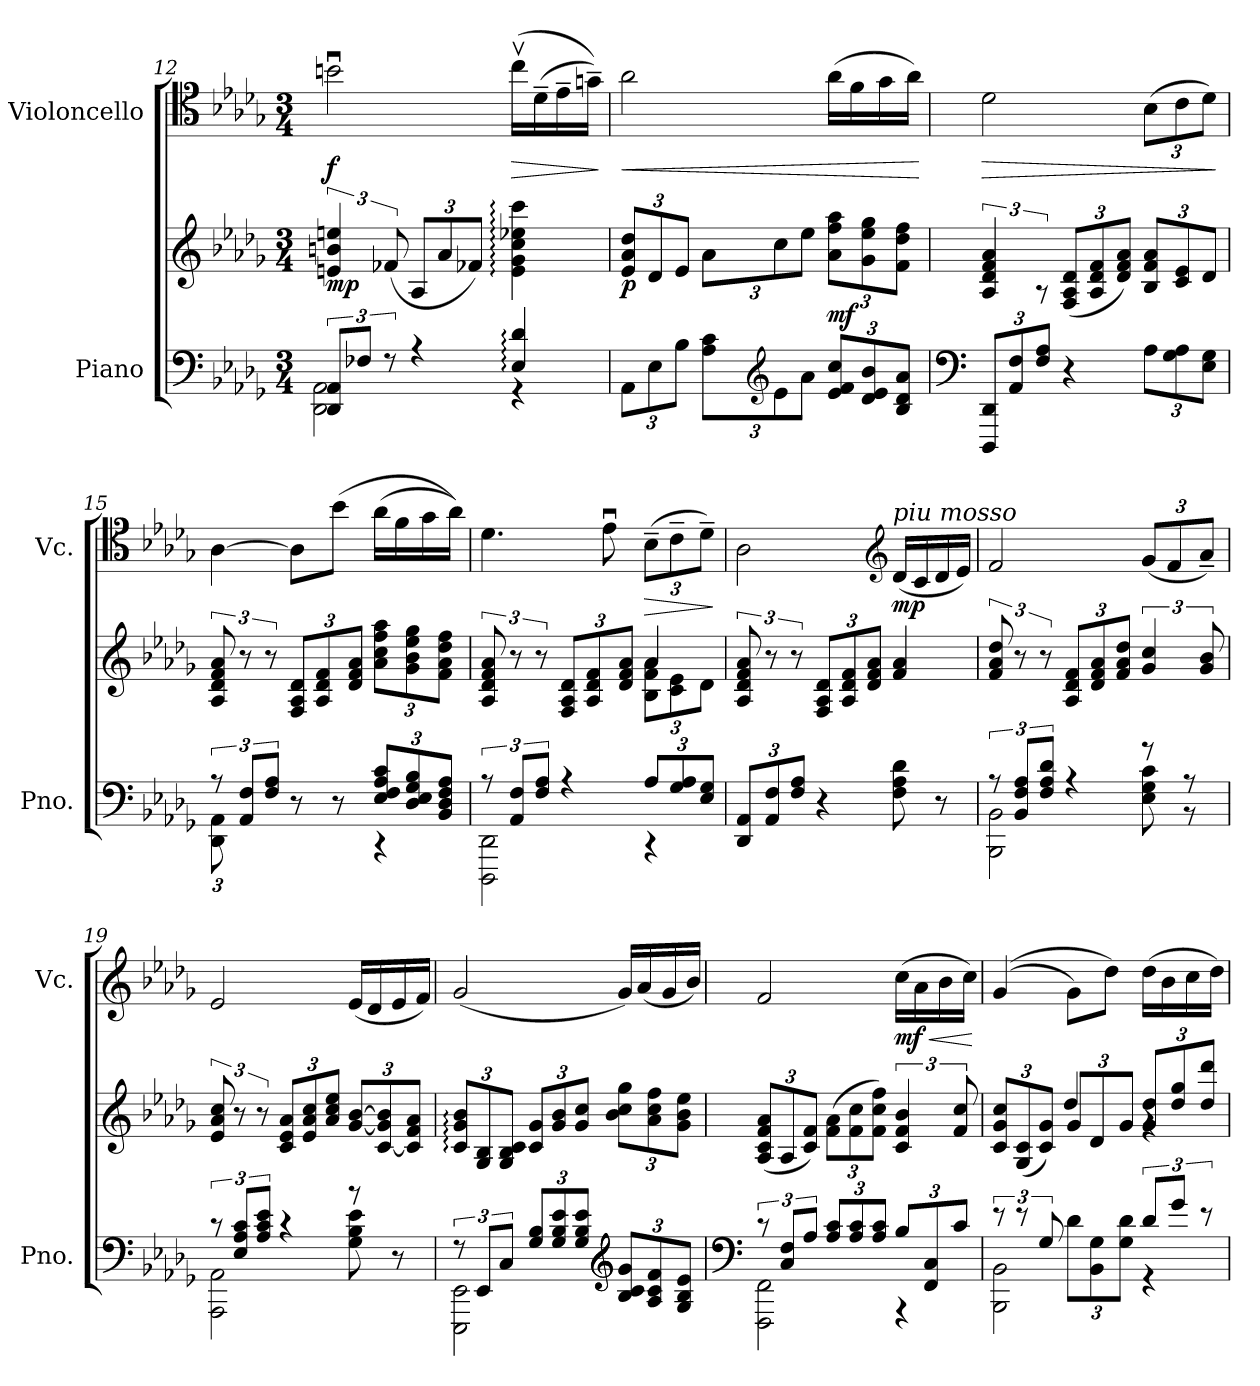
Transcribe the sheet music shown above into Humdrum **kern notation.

**kern	**kern	**dynam	**kern	**dynam
*part2	*part2	*part2	*part1	*part1
*staff3	*staff2	*staff2/3	*staff1	*staff1
*I"Piano	*	*	*I"Violoncello	*
*I'Pno.	*	*	*I'Vc.	*
*clefF4	*clefG2	*	*clefC4	*
*k[b-e-a-d-g-]	*k[b-e-a-d-g-]	*	*k[b-e-a-d-g-]	*
*M3/4	*M3/4	*	*M3/4	*
=12	=12	=12	=12	=12
*^	*	*	*	*
!	!	!	!LO:DY:b	!	!LO:DY:b
12DD-/ 12AA-/L	2DD-\ 2AA-\	6en/ 6bn/ 6een/	mp	2bnu\	f
12F-X/J	.	.	.	.	.
12r	.	(12f-X/	.	.	.
*	*	*Xbrackettup	*	*	*
4r	.	12A-/L	.	.	.
.	.	12a-/	.	.	.
.	.	12f-X/J)	.	.	.
!	!	!	!	!	!LO:HP:b
4E-/: 4d-/:	4r	4e\: 4g-\: 4cc\: 4ee-X\: 4ccc\:	.	(16ccv\LL	>
.	.	.	.	(16d-~\	.
.	.	.	.	16e-~\	.
.	.	.	.	16gn~\JJ))	.
*v	*v	*	*	*	*
.	.	.	.	]
!!LO:LB:g=z
=13	=13	=13	=13	=13
*Xbrackettup	*	*	*	*
!	!	!LO:DY:b	!	!LO:HP:b
12AA-\L	12e-/ 12a-/ 12dd-/L	p	2a-\	<
12E-\	12d-/	.	.	.
12B-\J	12e-/J	.	.	.
12A-\ 12c\L	12a-\L	.	.	.
*clefG2	*	*	*	*
12e-\	12cc\	.	.	.
12a-\J	12ee-\J	.	.	.
!	!	!LO:DY:a=2	!	!
12e-/ 12f/ 12cc/L	12a-\ 12ff\ 12aa-\L	mf	(16a-\LL	.
.	.	.	16f\	.
12d-/ 12e-/ 12b-/	12g-\ 12ee-\ 12gg-\	.	.	.
.	.	.	16g-\	.
12B-/ 12d-/ 12a-/J	12f\ 12dd-\ 12ff\J	.	.	.
.	.	.	16a-\JJ)	.
.	.	.	.	[
=14	=14	=14	=14	=14
*clefF4	*	*	*	*
*	*brackettup	*	*	*
!	!	!	!	!LO:HP:b
12DDD-/ 12DD-/L	6A-/ 6d-/ 6f/ 6a-/	.	2d-\	>
12AA-/ 12F/	.	.	.	.
12F/ 12A-/J	12rA	.	.	.
*	*Xbrackettup	*	*	*
4r	(12F/ 12A-/ 12d-/L	.	.	.
.	12A-/ 12d-/ 12f/	.	.	.
.	12d-/ 12f/ 12a-/J)	.	.	.
*	*	*	*Xbrackettup	*
12A-\L	12B-/ 12f/ 12a-/L	.	(12B-\L	.
12G-\ 12A-\	12c/ 12e-/	.	12c\	.
12E-\ 12G-\J	12d-/J	.	12d-\J)	.
.	.	.	.	]
=15	=15	=15	=15	=15
*brackettup	*brackettup	*	*	*
*^	*	*	*	*
12rA	12DD-\ 12AA-\	12A-/ 12d-/ 12f/ 12a-/	.	[4A-\	.
12AA-/ 12F/L	6rBByy	12r	.	.	.
12F/ 12A-/J	.	12r	.	.	.
*	*	*Xbrackettup	*	*	*
8r	4ryy	12F/ 12A-/ 12d-/L	.	8A-\L]	.
.	.	12A-/ 12d-/ 12f/	.	.	.
8r	.	.	.	(8b-\J	.
.	.	12d-/ 12f/ 12a-/J	.	.	.
*Xbrackettup	*	*	*	*	*
12E-/ 12F/ 12A-/ 12c/L	4r	12a-\ 12cc\ 12ff\ 12aa-\L	.	(16a-\LL	.
.	.	.	.	16f\	.
12D-/ 12E-/ 12G-/ 12B-/	.	12g-\ 12b-\ 12ee-\ 12gg-\	.	.	.
.	.	.	.	16g-\	.
12BB-/ 12D-/ 12F/ 12A-/J	.	12f\ 12a-\ 12dd-\ 12ff\J	.	.	.
.	.	.	.	16a-\JJ))	.
!!LO:LB:g=z
=16	=16	=16	=16	=16	=16
*brackettup	*	*brackettup	*	*	*
*	*	*^	*	*	*
12r	2DDD-\ 2DD-\	12A-/ 12d-/ 12f/ 12a-/	2ryy	.	4.d-\	.
12AA-/ 12F/L	.	12r	.	.	.	.
12F/ 12A-/J	.	12r	.	.	.	.
*	*	*Xbrackettup	*	*	*	*
4r	.	12F/ 12A-/ 12d-/L	.	.	.	.
.	.	12A-/ 12d-/ 12f/	.	.	.	.
.	.	.	.	.	8e-u\	.
.	.	12d-/ 12f/ 12a-/J	.	.	.	.
*Xbrackettup	*	*	*	*	*	*
!	!	!	!	!	!	!LO:HP:b
12A-/L	4r	4a-/	12B-\ 12f\ 12a-\L	.	(12B-~\L	>
12G-/ 12A-/	.	.	12c\ 12e-\	.	12c~\	.
12E-/ 12G-/J	.	.	12d-\J	.	12d-~\J)	.
*v	*v	*	*	*	*	*
*	*v	*v	*	*	*
.	.	.	.	]
=17	=17	=17	=17	=17
*	*brackettup	*	*	*
12DD-/ 12AA-/L	12A-/ 12d-/ 12f/ 12a-/	.	2A-\	.
12AA-/ 12F/	12r	.	.	.
12F/ 12A-/J	12r	.	.	.
*	*Xbrackettup	*	*	*
4r	12F/ 12A-/ 12d-/L	.	.	.
.	12A-/ 12d-/ 12f/	.	.	.
.	12d-/ 12f/ 12a-/J	.	.	.
*	*	*	*clefG2	*
!	!	!	!LO:TX:a:i:t=piu mosso	!
!	!	!	!	!LO:DY:b
8F\ 8A-\ 8d-\	4f/ 4a-/	.	(16d-/LL	mp
.	.	.	16c/	.
8r	.	.	16d-/	.
.	.	.	16e-/JJ)	.
=18	=18	=18	=18	=18
*brackettup	*brackettup	*	*	*
*^	*	*	*	*
12r	2BBB-\ 2BB-\	12f/ 12a-/ 12dd-/	.	2f/	.
12BB-/ 12F/ 12A-/L	.	12r	.	.	.
12F/ 12A-/ 12d-/J	.	12r	.	.	.
*	*	*Xbrackettup	*	*	*
4r	.	12A-/ 12d-/ 12f/L	.	.	.
.	.	12d-/ 12f/ 12a-/	.	.	.
.	.	12f/ 12a-/ 12dd-/J	.	.	.
*	*	*brackettup	*	*	*
8r	8E-\ 8G-\ 8c\	6g-/ 6cc/	.	(12g-/L	.
.	.	.	.	12f/	.
8r	8r	.	.	.	.
.	.	12g-/ 12b-/	.	12a-~/J)	.
!!LO:LB:g=z
=19	=19	=19	=19	=19	=19
12r	2AAA-\ 2AA-\	12e-/ 12a-/ 12cc/	.	2e-/	.
12E-/ 12A-/ 12c/L	.	12r	.	.	.
12A-/ 12c/ 12e-/J	.	12r	.	.	.
*	*	*Xbrackettup	*	*	*
4r	.	12c/ 12e-/ 12a-/L	.	.	.
.	.	12e-/ 12a-/ 12cc/	.	.	.
.	.	12a-/ 12cc/ 12ee-/J	.	.	.
8r	8G-\ 8B-\ 8e-\	[12g-/ [12b-/L	.	(16e-/LL	.
.	.	.	.	16d-/	.
.	.	[12c/ 12g-/] 12b-/]	.	.	.
8ryy	8r	.	.	16e-/	.
.	.	12c/] 12f/ 12a-/J	.	.	.
.	.	.	.	16f/JJ)	.
=20	=20	=20	=20	=20	=20
12r	2EEE-\ 2EE-\	12c/: 12g-/: 12b-/:L	.	(2g-/	.
12EE-/L	.	12G-/ 12B-/	.	.	.
12C/J	.	12G-/ 12B-/ 12c/J	.	.	.
*Xbrackettup	*	*	*	*	*
12G-/ 12B-/L	.	12c/ 12g-/L	.	.	.
12G-/ 12B-/ 12e-/	.	12g-/ 12b-/	.	.	.
12G-/ 12B-/ 12e-/J	.	12g-/ 12cc/J	.	.	.
*clefG2	*	*	*	*	*
12B-/ 12c/ 12g-/L	4ryy	12b-\ 12cc\ 12gg-\L	.	16g-/LL)	.
.	.	.	.	(16a-/	.
12A-/ 12c/ 12f/	.	12a-\ 12cc\ 12ff\	.	.	.
.	.	.	.	16g-/	.
12G-/ 12B-/ 12e-/J	.	12g-\ 12b-\ 12ee-\J	.	.	.
.	.	.	.	16b-/JJ)	.
=21	=21	=21	=21	=21	=21
*clefF4	*	*	*	*	*
*brackettup	*	*	*	*	*
12r	2FFF\ 2FF\	(12A-/ 12c/ 12f/ 12a-/L	.	2f/	.
12C/ 12F/L	.	12A-/	.	.	.
12A-/J	.	12c/ 12f/J)	.	.	.
*Xbrackettup	*	*	*	*	*
12A-/ 12c/L	.	(12f\ 12a-\L	.	.	.
12A-/ 12c/	.	12f\ 12cc\	.	.	.
12A-/ 12c/J	.	12f\ 12cc\ 12ff\J)	.	.	.
*	*	*brackettup	*	*	*
!	!	!	!	!	!LO:HP:b
!	!	!	!	!	!LO:DY:n=1:b
12B-/L	4r	6c/ 6f/ 6b-/	.	(16cc\LL	< mf
.	.	.	.	16a-\	.
12FF/ 12C/	.	.	.	.	.
.	.	.	.	16b-\	.
12c/J	.	12f/ 12cc/	.	.	.
.	.	.	.	16cc\JJ)	.
*v	*v	*	*	*	*
.	.	.	.	[
!!LO:PB:g=z
=22	=22	=22	=22	=22
*brackettup	*Xbrackettup	*	*	*
*^	*^	*	*	*
12r	2BBB-\ 2BB-\	12c/ 12g-/ 12cc/L	4ryy	.	((4g-/	.
12r	.	(12G-/ 12c/	.	.	.	.
12G-/	.	12c/ 12g-/J)	.	.	.	.
*Xbrackettup	*	*	*	*	*	*
12d-\L	.	12g-/L	4dd-/	.	8g-\L)	.
12BB-\ 12G-\	.	12d-/	.	.	.	.
.	.	.	.	.	8dd-\J)	.
12G-\ 12d-\J	.	12g-/J	.	.	.	.
*brackettup	*	*	*	*	*	*
12d-/L	4r	12g-/ 12dd-/L	4rg	.	(16dd-\LL	.
.	.	.	.	.	16b-\	.
12g-/J	.	12dd-/ 12gg-/	.	.	.	.
.	.	.	.	.	16cc\	.
12r	.	12dd-/ 12ddd-/J	.	.	.	.
.	.	.	.	.	16dd-\JJ)	.
*v	*v	*	*	*	*	*
*	*v	*v	*	*	*
=	=	=	=	=
*-	*-	*-	*-	*-
